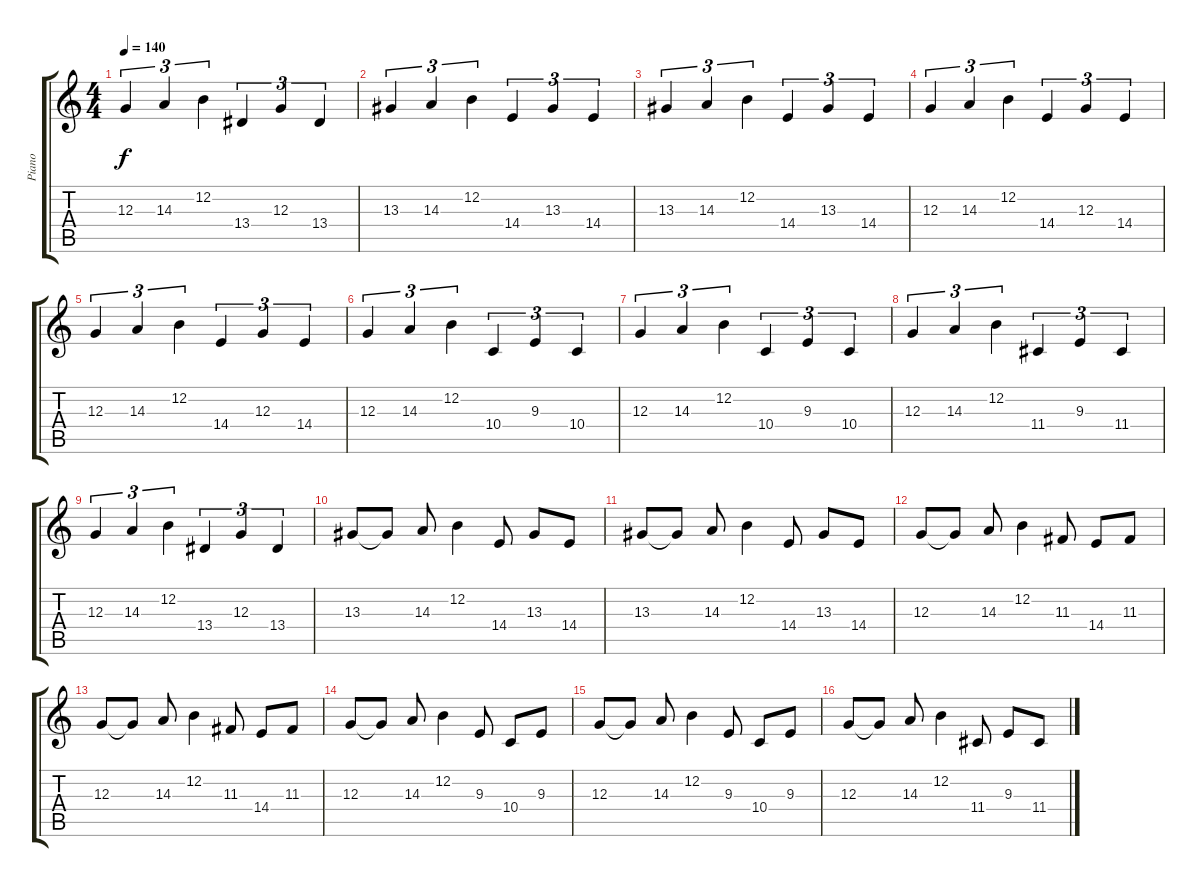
\track ("Piano" "Piano") {instrument honkytonkpiano}
\staff {score tabs}
\tuning (E4 B3 G3 D3 A2 E2) {hide}
\ts (4 4)
\tempo 140
\clef g2
\ks c
12.3.4{tu (3 2) dy f} 14.3.4{tu (3 2)} 12.2.4{tu (3 2)} 13.4.4{tu (3 2)} 12.3.4{tu (3 2)} 13.4.4{tu (3 2)} |
13.3.4{tu (3 2)} 14.3.4{tu (3 2)} 12.2.4{tu (3 2)} 14.4.4{tu (3 2)} 13.3.4{tu (3 2)} 14.4.4{tu (3 2)} |
13.3.4{tu (3 2)} 14.3.4{tu (3 2)} 12.2.4{tu (3 2)} 14.4.4{tu (3 2)} 13.3.4{tu (3 2)} 14.4.4{tu (3 2)} |
12.3.4{tu (3 2)} 14.3.4{tu (3 2)} 12.2.4{tu (3 2)} 14.4.4{tu (3 2)} 12.3.4{tu (3 2)} 14.4.4{tu (3 2)} |
12.3.4{tu (3 2)} 14.3.4{tu (3 2)} 12.2.4{tu (3 2)} 14.4.4{tu (3 2)} 12.3.4{tu (3 2)} 14.4.4{tu (3 2)} |
12.3.4{tu (3 2)} 14.3.4{tu (3 2)} 12.2.4{tu (3 2)} 10.4.4{tu (3 2)} 9.3.4{tu (3 2)} 10.4.4{tu (3 2)} |
12.3.4{tu (3 2)} 14.3.4{tu (3 2)} 12.2.4{tu (3 2)} 10.4.4{tu (3 2)} 9.3.4{tu (3 2)} 10.4.4{tu (3 2)} |
12.3.4{tu (3 2)} 14.3.4{tu (3 2)} 12.2.4{tu (3 2)} 11.4.4{tu (3 2)} 9.3.4{tu (3 2)} 11.4.4{tu (3 2)} |
12.3.4{tu (3 2)} 14.3.4{tu (3 2)} 12.2.4{tu (3 2)} 13.4.4{tu (3 2)} 12.3.4{tu (3 2)} 13.4.4{tu (3 2)} |
13.3.8 13.3{t}.8 14.3.8 12.2.4 14.4.8 13.3.8 14.4.8 |
13.3.8 13.3{t}.8 14.3.8 12.2.4 14.4.8 13.3.8 14.4.8 |
12.3.8 12.3{t}.8 14.3.8 12.2.4 11.3.8 14.4.8 11.3.8 |
12.3.8 12.3{t}.8 14.3.8 12.2.4 11.3.8 14.4.8 11.3.8 |
12.3.8 12.3{t}.8 14.3.8 12.2.4 9.3.8 10.4.8 9.3.8 |
12.3.8 12.3{t}.8 14.3.8 12.2.4 9.3.8 10.4.8 9.3.8 |
12.3.8 12.3{t}.8 14.3.8 12.2.4 11.4.8 9.3.8 11.4.8
